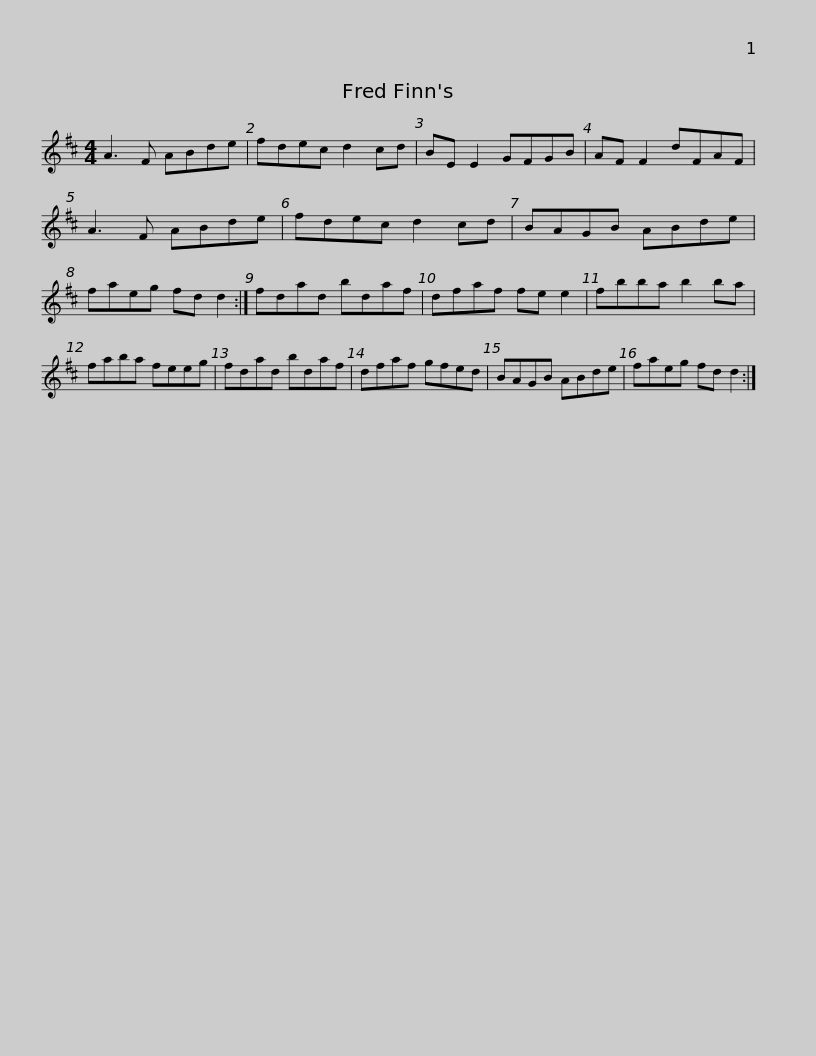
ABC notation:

X:1
L:1/8
M:4/4
I:linebreak $
K:D
V:1 treble
V:1
 A3 F ABde | fdec d2 cd | BE E2 GFGB | AF F2 dFAF | A3 F ABde | %5
 fdec d2 cd |$ BAGB ABde | faeg fd d2 :| fdad bdaf | dfaf fe e2 | %10
 fbba b2 ba |$ faba feeg | fdad bdaf | dfaf gfed | BAGB ABde | %15
 faeg fd d2 :| %16
